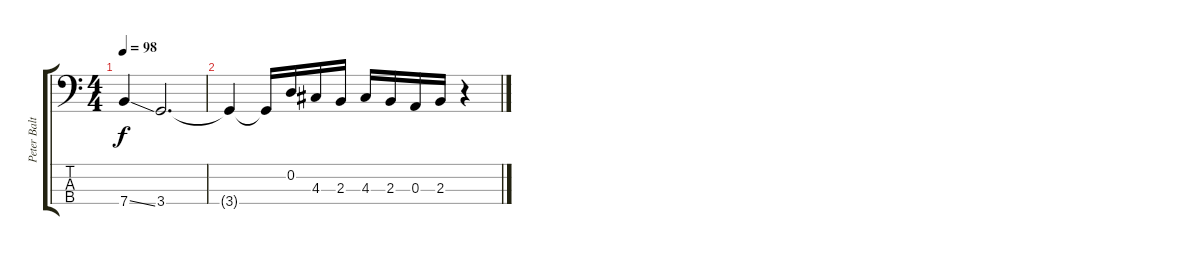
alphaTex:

\track ("Peter Baltes" "Peter Balt") {instrument electricbassfinger}
\staff {score tabs}
\tuning (G2 D2 A1 E1) {hide}
\ts (4 4)
\tempo 98
\clef f4
\ks c
7.4{ss}.4{dy f} 3.4.2{d} |
3.4{t}.4 3.4{t}.16 0.2.16 4.3.16 2.3.16 4.3.16 2.3.16 0.3.16 2.3.16 r.4
